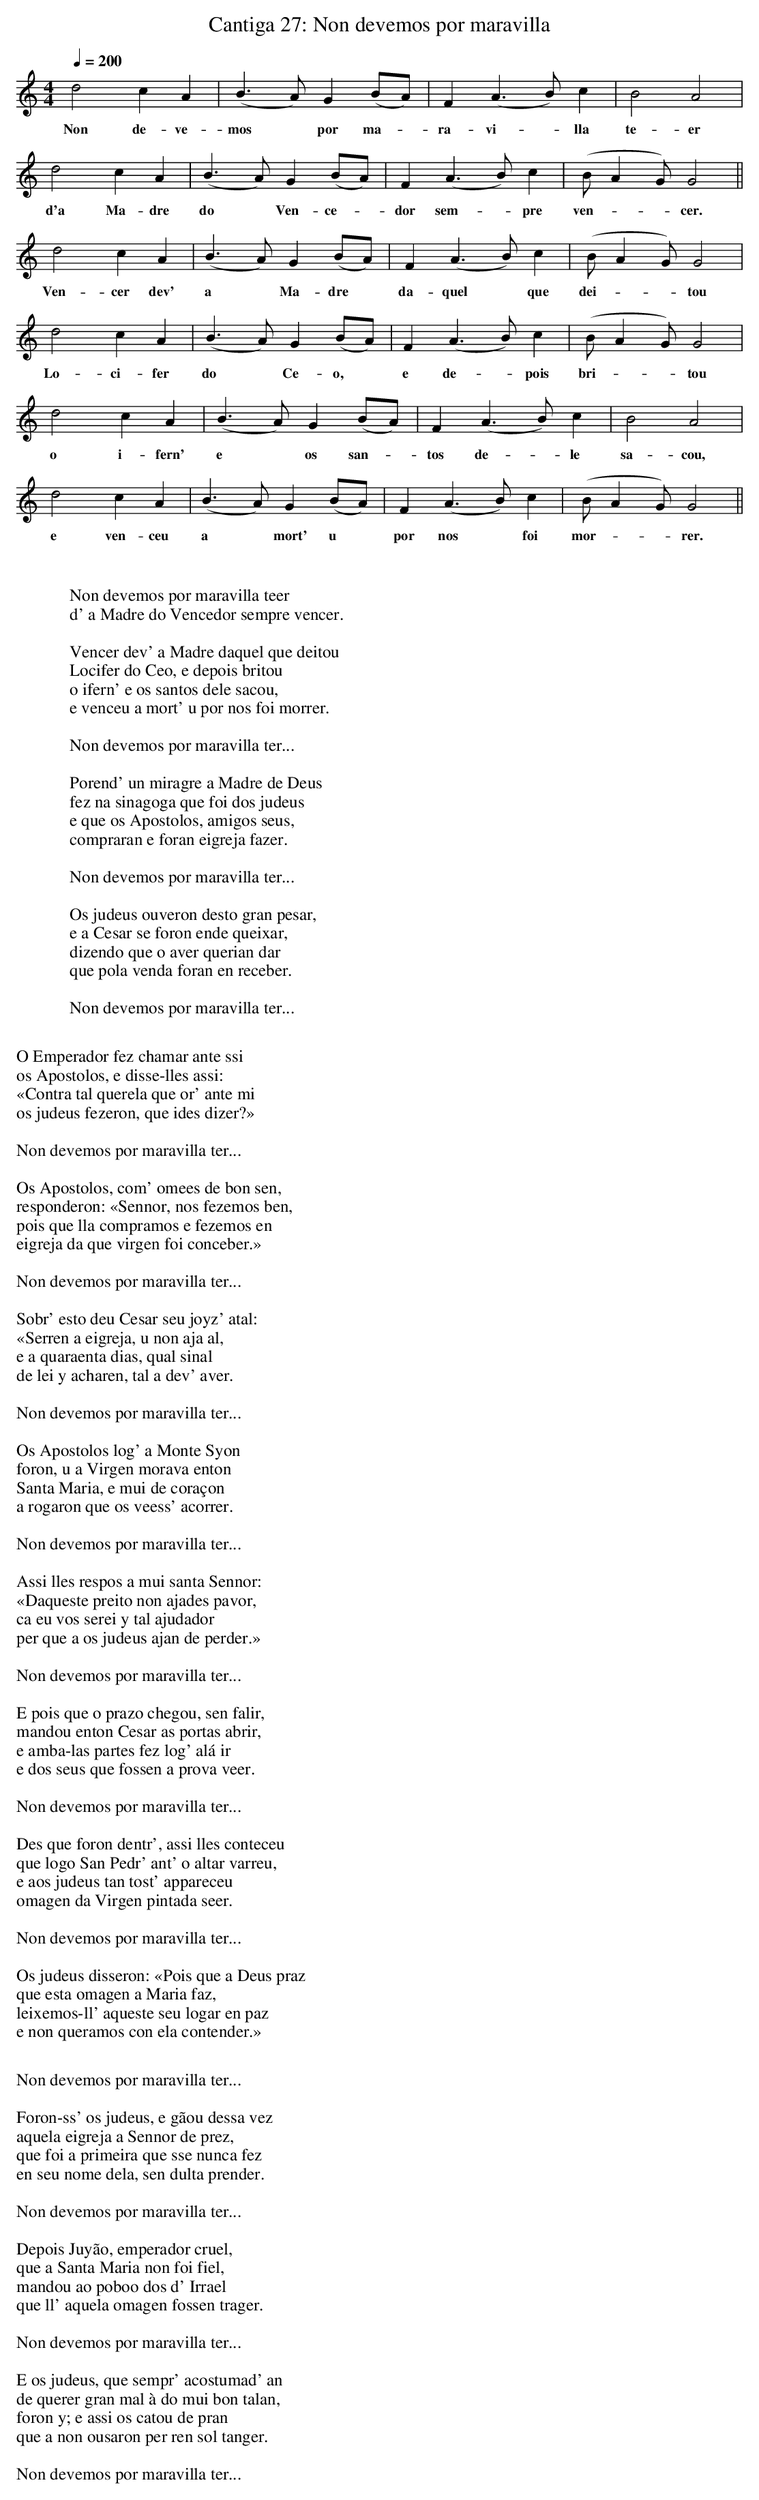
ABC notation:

X:1
T: Cantiga 27: Non devemos por maravilla
M: 4/4
L: 1/4
Q: 1/4=200
K: G Mixolydian
V:1
   d2  c  A|(B>A) G (B/A/)|F (A>B) c |B2 A2 |
w:Non de-ve-mos* por ma-* ra- vi-*lla te-er
   d2  c A |(B>A) G (B/A/)|F (A>B)  c|(B/AG/) G2 ||
w:d'a Ma-dre do* Ven-ce-* dor sem-*pre ven-**cer.
   d2  c   A |(B>A) G (B/A/)|F (A>B)  c|(B/AG/) G2 |
w:Ven-cer dev' a*  Ma- dre* da-quel* que dei-**tou
  d2  c  A|(B>A) G (B/A/)|F (A>B) c |(B/AG/) G2 |
w:Lo-ci-fer do*  Ce-o,*   e  de-*pois bri-**tou
 d2 c  A  |(B>A) G (B/A/)|F (A>B) c|B2  A2 |
w:o i-fern' e*   os san-*tos de-*le sa-cou,
  d2 c   A|(B>A) G   (B/A/)|F (A>B)  c|(B/AG/) G2 ||
w:e ven-ceu a*  mort' u*   por nos* foi mor-**rer.
W:
W:
W:Non devemos por maravilla teer
W:d' a Madre do Vencedor sempre vencer.
W:
W:Vencer dev' a Madre daquel que deitou
W:Locifer do Ceo, e depois britou
W:o ifern' e os santos dele sacou,
W:e venceu a mort' u por nos foi morrer.
W:
W:Non devemos por maravilla ter...
W:
W:Porend' un miragre a Madre de Deus
W:fez na sinagoga que foi dos judeus
W:e que os Apostolos, amigos seus,
W:compraran e foran eigreja fazer.
W:
W:Non devemos por maravilla ter...
W:
W:Os judeus ouveron desto gran pesar,
W:e a Cesar se foron ende queixar,
W:dizendo que o aver querian dar
W:que pola venda foran en receber.
W:
W:Non devemos por maravilla ter...
W:
W:O Emperador fez chamar ante ssi
W:os Apostolos, e disse-lles assi:
W:«Contra tal querela que or' ante mi
W:os judeus fezeron, que ides dizer?»
W:
W:Non devemos por maravilla ter...
W:
W:Os Apostolos, com' omees de bon sen,
W:responderon: «Sennor, nos fezemos ben,
W:pois que lla compramos e fezemos en
W:eigreja da que virgen foi conceber.»
W:
W:Non devemos por maravilla ter...
W:
W:Sobr' esto deu Cesar seu joyz' atal:
W:«Serren a eigreja, u non aja al,
W:e a quaraenta dias, qual sinal
W:de lei y acharen, tal a dev' aver.
W:
W:Non devemos por maravilla ter...
W:
W:Os Apostolos log' a Monte Syon
W:foron, u a Virgen morava enton
W:Santa Maria, e mui de coraçon
W:a rogaron que os veess' acorrer.
W:
W:Non devemos por maravilla ter...
W:
W:Assi lles respos a mui santa Sennor:
W:«Daqueste preito non ajades pavor,
W:ca eu vos serei y tal ajudador
W:per que a os judeus ajan de perder.»
W:
W:Non devemos por maravilla ter...
W:
W:E pois que o prazo chegou, sen falir,
W:mandou enton Cesar as portas abrir,
W:e amba-las partes fez log' alá ir
W:e dos seus que fossen a prova veer.
W:
W:Non devemos por maravilla ter...
W:
W:Des que foron dentr', assi lles conteceu
W:que logo San Pedr' ant' o altar varreu,
W:e aos judeus tan tost' appareceu
W:omagen da Virgen pintada seer.
W:
W:Non devemos por maravilla ter...
W:
W:Os judeus disseron: «Pois que a Deus praz
W:que esta omagen a Maria faz,
W:leixemos-ll' aqueste seu logar en paz
W:e non queramos con ela contender.»
W:
W:Non devemos por maravilla ter...
W:
W:Foron-ss' os judeus, e gãou dessa vez
W:aquela eigreja a Sennor de prez,
W:que foi a primeira que sse nunca fez
W:en seu nome dela, sen dulta prender.
W:
W:Non devemos por maravilla ter...
W:
W:Depois Juyão, emperador cruel,
W:que a Santa Maria non foi fiel,
W:mandou ao poboo dos d' Irrael
W:que ll' aquela omagen fossen trager.
W:
W:Non devemos por maravilla ter...
W:
W:E os judeus, que sempr' acostumad' an
W:de querer gran mal à do mui bon talan,
W:foron y; e assi os catou de pran
W:que a non ousaron per ren sol tanger.
W:
W:Non devemos por maravilla ter...
